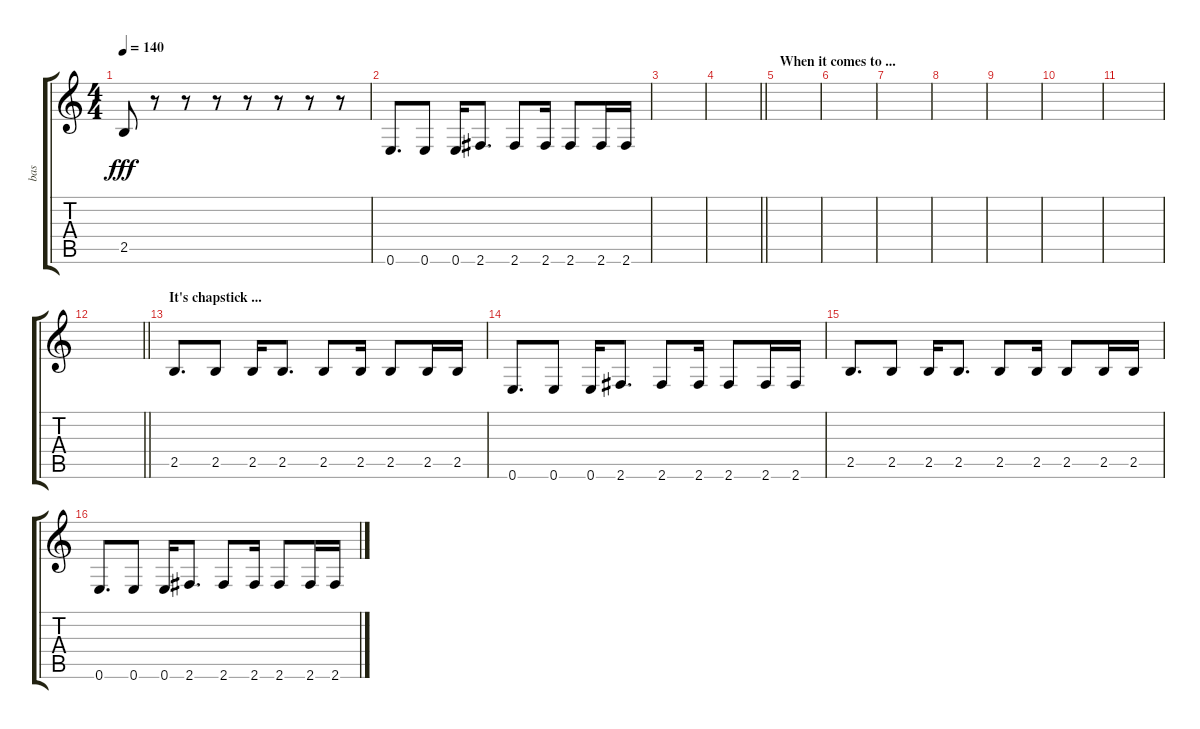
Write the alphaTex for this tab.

\track ("bas" "bas") {instrument electricbasspick}
\staff {score tabs}
\tuning (E4 B3 G3 D3 A2 E2) {hide}
\ts (4 4)
\tempo 140
\clef g2
\ks c
2.5.8{dy fff} r.8 r.8 r.8 r.8 r.8 r.8 r.8 |
0.6.8{d} 0.6.8 0.6.16 2.6.8{d} 2.6.8 2.6.16 2.6.8 2.6.16 2.6.16 |
|
\barLineRight lightlight
|
\section ("" "When it comes to ...")
|
|
|
|
|
|
|
\barLineRight lightlight
|
\section ("" "It's chapstick ...")
2.5.8{d} 2.5.8 2.5.16 2.5.8{d} 2.5.8 2.5.16 2.5.8 2.5.16 2.5.16 |
0.6.8{d} 0.6.8 0.6.16 2.6.8{d} 2.6.8 2.6.16 2.6.8 2.6.16 2.6.16 |
2.5.8{d} 2.5.8 2.5.16 2.5.8{d} 2.5.8 2.5.16 2.5.8 2.5.16 2.5.16 |
0.6.8{d} 0.6.8 0.6.16 2.6.8{d} 2.6.8 2.6.16 2.6.8 2.6.16 2.6.16
